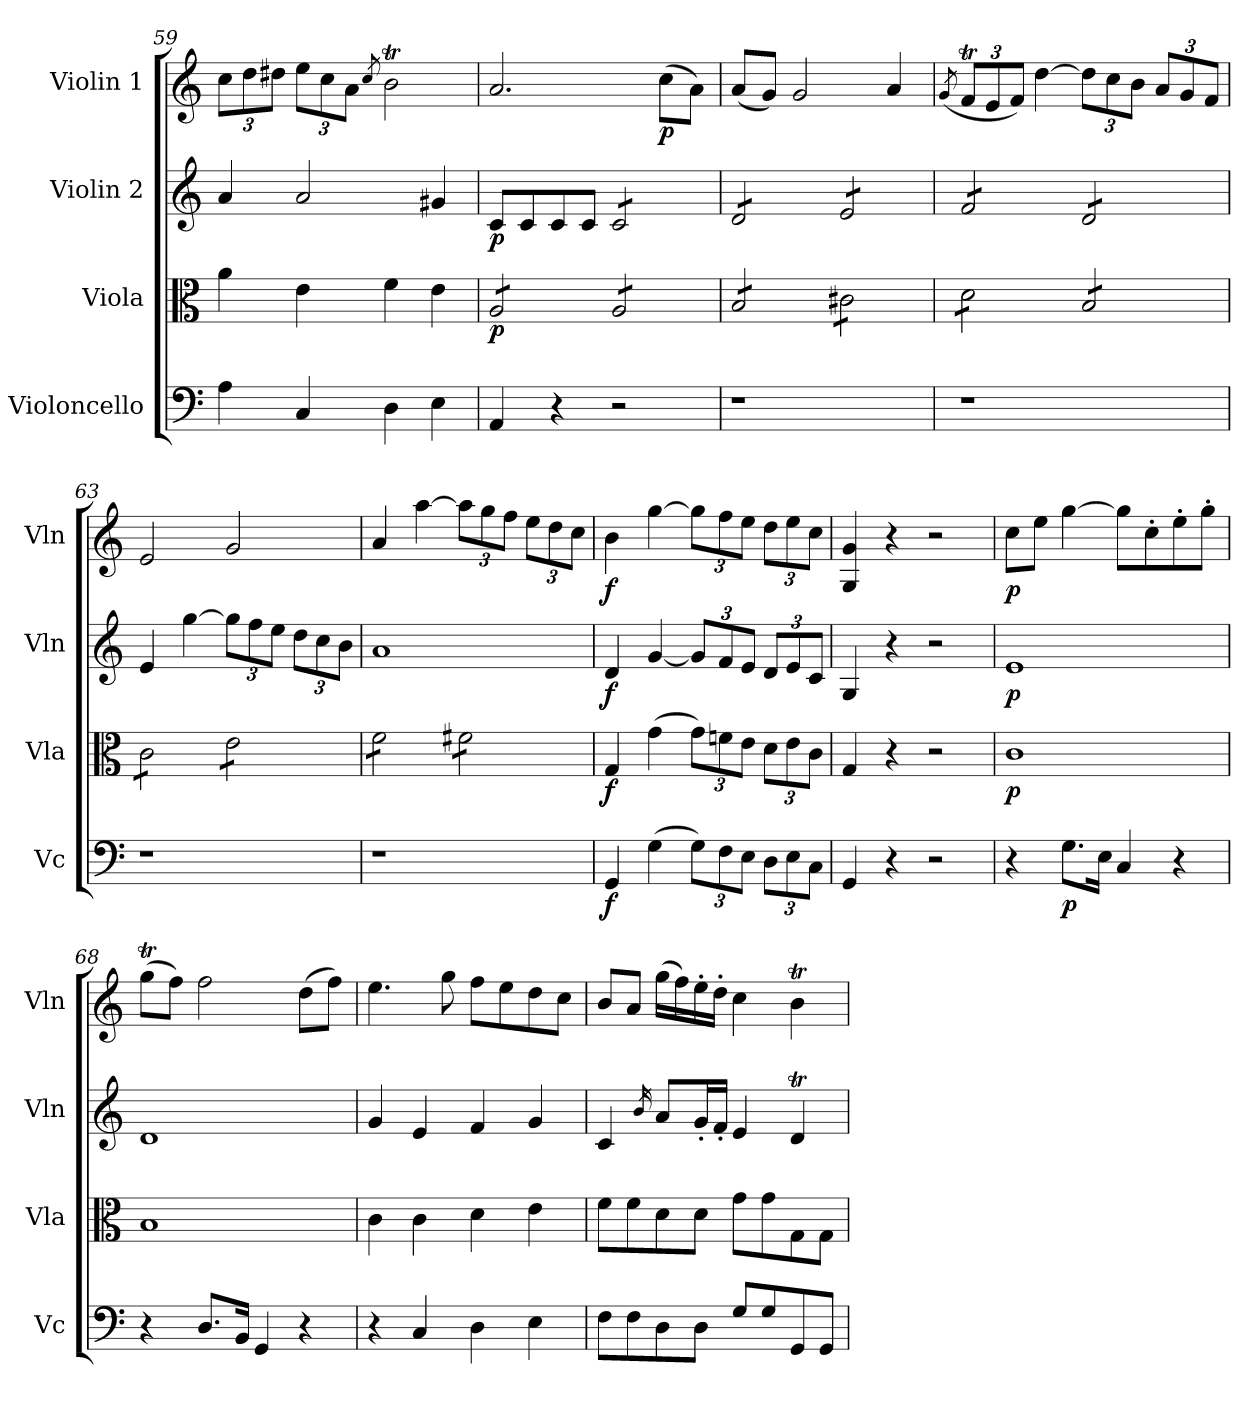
**kern	**dynam	**kern	**dynam	**kern	**dynam	**kern	**dynam
*part4	*part4	*part3	*part3	*part2	*part2	*part1	*part1
*staff4	*staff4	*staff3	*staff3	*staff2	*staff2	*staff1	*staff1
*I"Violoncello	*	*I"Viola	*	*I"Violin 2	*	*I"Violin 1	*
*I'Vc	*	*I'Vla	*	*I'Vln	*	*I'Vln	*
*clefF4	*	*clefC3	*	*clefG2	*	*clefG2	*
*k[]	*	*k[]	*	*k[]	*	*k[]	*
*	*	*	*	*	*	*Xbrackettup	*
=59	=59	=59	=59	=59	=59	=59	=59
4A\	.	4a\	.	4a/	.	12cc\L	.
.	.	.	.	.	.	12dd\	.
.	.	.	.	.	.	12dd#X\J	.
4C/	.	4e\	.	2a/	.	12ee\L	.
.	.	.	.	.	.	12cc\	.
.	.	.	.	.	.	12a\J	.
.	.	.	.	.	.	8qcc/	.
4D\	.	4f\	.	.	.	2bt\	.
4E\	.	4e\	.	4g#X/	.	.	.
!!LO:LB:g=z
=60	=60	=60	=60	=60	=60	=60	=60
!	!	!	!LO:DY:b	!	!LO:DY:b	!	!
*	*	*tremolo	*	*	*	*	*
4AA/	.	8A/L	p	8c/L	p	2.a/	.
.	.	8A/	.	8c/	.	.	.
4r	.	8A/	.	8c/	.	.	.
.	.	8A/J	.	8c/J	.	.	.
*	*	*	*	*tremolo	*	*	*
2r	.	8A/L	.	8c/L	.	.	.
.	.	8A/	.	8c/	.	.	.
!	!	!	!	!	!	!	!LO:DY:b
.	.	8A/	.	8c/	.	(8cc\L	p
.	.	8A/J	.	8c/J	.	8a\J)	.
=61	=61	=61	=61	=61	=61	=61	=61
1r	.	8B/L	.	8d/L	.	(8a/L	.
.	.	8B/	.	8d/	.	8g/J)	.
.	.	8B/	.	8d/	.	2g/	.
.	.	8B/J	.	8d/J	.	.	.
.	.	8c#X\L	.	8e/L	.	.	.
.	.	8c#X\	.	8e/	.	.	.
.	.	8c#X\	.	8e/	.	4a/	.
.	.	8c#X\J	.	8e/J	.	.	.
=62	=62	=62	=62	=62	=62	=62	=62
.	.	.	.	.	.	(8qg/	.
1r	.	8d\L	.	8f/L	.	12fT/L	.
.	.	.	.	.	.	12e/	.
.	.	8d\	.	8f/	.	.	.
.	.	.	.	.	.	12f/J)	.
.	.	8d\	.	8f/	.	[4dd\	.
.	.	8d\J	.	8f/J	.	.	.
.	.	8B/L	.	8d/L	.	12dd\L]	.
.	.	.	.	.	.	12cc\	.
.	.	8B/	.	8d/	.	.	.
.	.	.	.	.	.	12b\J	.
.	.	8B/	.	8d/	.	12a/L	.
.	.	.	.	.	.	12g/	.
.	.	8B/J	.	8d/J	.	.	.
*	*	*	*	*Xtremolo	*	*	*
.	.	.	.	.	.	12f/J	.
=63	=63	=63	=63	=63	=63	=63	=63
1r	.	8c\L	.	4e/	.	2e/	.
.	.	8c\	.	.	.	.	.
.	.	8c\	.	[4gg\	.	.	.
.	.	8c\J	.	.	.	.	.
*	*	*	*	*Xbrackettup	*	*	*
.	.	8e\L	.	12gg\L]	.	2g/	.
.	.	.	.	12ff\	.	.	.
.	.	8e\	.	.	.	.	.
.	.	.	.	12ee\J	.	.	.
.	.	8e\	.	12dd\L	.	.	.
.	.	.	.	12cc\	.	.	.
.	.	8e\J	.	.	.	.	.
.	.	.	.	12b\J	.	.	.
=64	=64	=64	=64	=64	=64	=64	=64
1r	.	8f\L	.	1a	.	4a/	.
.	.	8f\	.	.	.	.	.
.	.	8f\	.	.	.	[4aa\	.
.	.	8f\J	.	.	.	.	.
.	.	8f#X\L	.	.	.	12aa\L]	.
.	.	.	.	.	.	12gg\	.
.	.	8f#X\	.	.	.	.	.
.	.	.	.	.	.	12ff\J	.
.	.	8f#X\	.	.	.	12ee\L	.
.	.	.	.	.	.	12dd\	.
.	.	8f#X\J	.	.	.	.	.
*	*	*Xtremolo	*	*	*	*	*
.	.	.	.	.	.	12cc\J	.
!!LO:LB:g=z
=65	=65	=65	=65	=65	=65	=65	=65
!	!LO:DY:b	!	!LO:DY:b	!	!LO:DY:b	!	!LO:DY:b
4GG/	f	4G/	f	4d/	f	4b\	f
(4G\	.	(4g\	.	[4g/	.	[4gg\	.
*Xbrackettup	*	*Xbrackettup	*	*	*	*	*
12G\L)	.	12g\L)	.	12g/L]	.	12gg\L]	.
12F\	.	12fn\	.	12f/	.	12ff\	.
12E\J	.	12e\J	.	12e/J	.	12ee\J	.
12D\L	.	12d\L	.	12d/L	.	12dd\L	.
12E\	.	12e\	.	12e/	.	12ee\	.
12C\J	.	12c\J	.	12c/J	.	12cc\J	.
=66	=66	=66	=66	=66	=66	=66	=66
4GG/	.	4G/	.	4G/	.	4G/ 4g/	.
4r	.	4r	.	4r	.	4r	.
2r	.	2r	.	2r	.	2r	.
!!LO:LB:g=z
=67	=67	=67	=67	=67	=67	=67	=67
!	!	!	!LO:DY:b	!	!LO:DY:b	!	!LO:DY:b
4r	.	1c	p	1e	p	8cc\L	p
.	.	.	.	.	.	8ee\J	.
!	!LO:DY:b	!	!	!	!	!	!
8.G\L	p	.	.	.	.	[4gg\	.
16E\Jk	.	.	.	.	.	.	.
4C/	.	.	.	.	.	8gg\L]	.
.	.	.	.	.	.	8cc'\	.
4r	.	.	.	.	.	8ee'\	.
.	.	.	.	.	.	8gg'\J	.
=68	=68	=68	=68	=68	=68	=68	=68
4r	.	1B	.	1d	.	(8ggT\L	.
.	.	.	.	.	.	8ff\J)	.
8.D/L	.	.	.	.	.	2ff\	.
16BB/Jk	.	.	.	.	.	.	.
4GG/	.	.	.	.	.	.	.
4r	.	.	.	.	.	(8dd\L	.
.	.	.	.	.	.	8ff\J)	.
=69	=69	=69	=69	=69	=69	=69	=69
4r	.	4c\	.	4g/	.	4.ee\	.
4C/	.	4c\	.	4e/	.	.	.
.	.	.	.	.	.	8gg\	.
4D\	.	4d\	.	4f/	.	8ff\L	.
.	.	.	.	.	.	8ee\	.
4E\	.	4e\	.	4g/	.	8dd\	.
.	.	.	.	.	.	8cc\J	.
=70	=70	=70	=70	=70	=70	=70	=70
8F\L	.	8f\L	.	4c/	.	8b/L	.
8F\	.	8f\	.	.	.	8a/J	.
.	.	.	.	16qb/	.	.	.
8D\	.	8d\	.	8a/L	.	(16gg\LL	.
.	.	.	.	.	.	16ff\)	.
8D\J	.	8d\J	.	16g'/L	.	16ee'\	.
.	.	.	.	16f'/JJ	.	16dd'\JJ	.
8G/L	.	8g\L	.	4e/	.	4cc\	.
8G/	.	8g\	.	.	.	.	.
8GG/	.	8G\	.	4dT/	.	4bt\	.
8GG/J	.	8G\J	.	.	.	.	.
=	=	=	=	=	=	=	=
*-	*-	*-	*-	*-	*-	*-	*-
